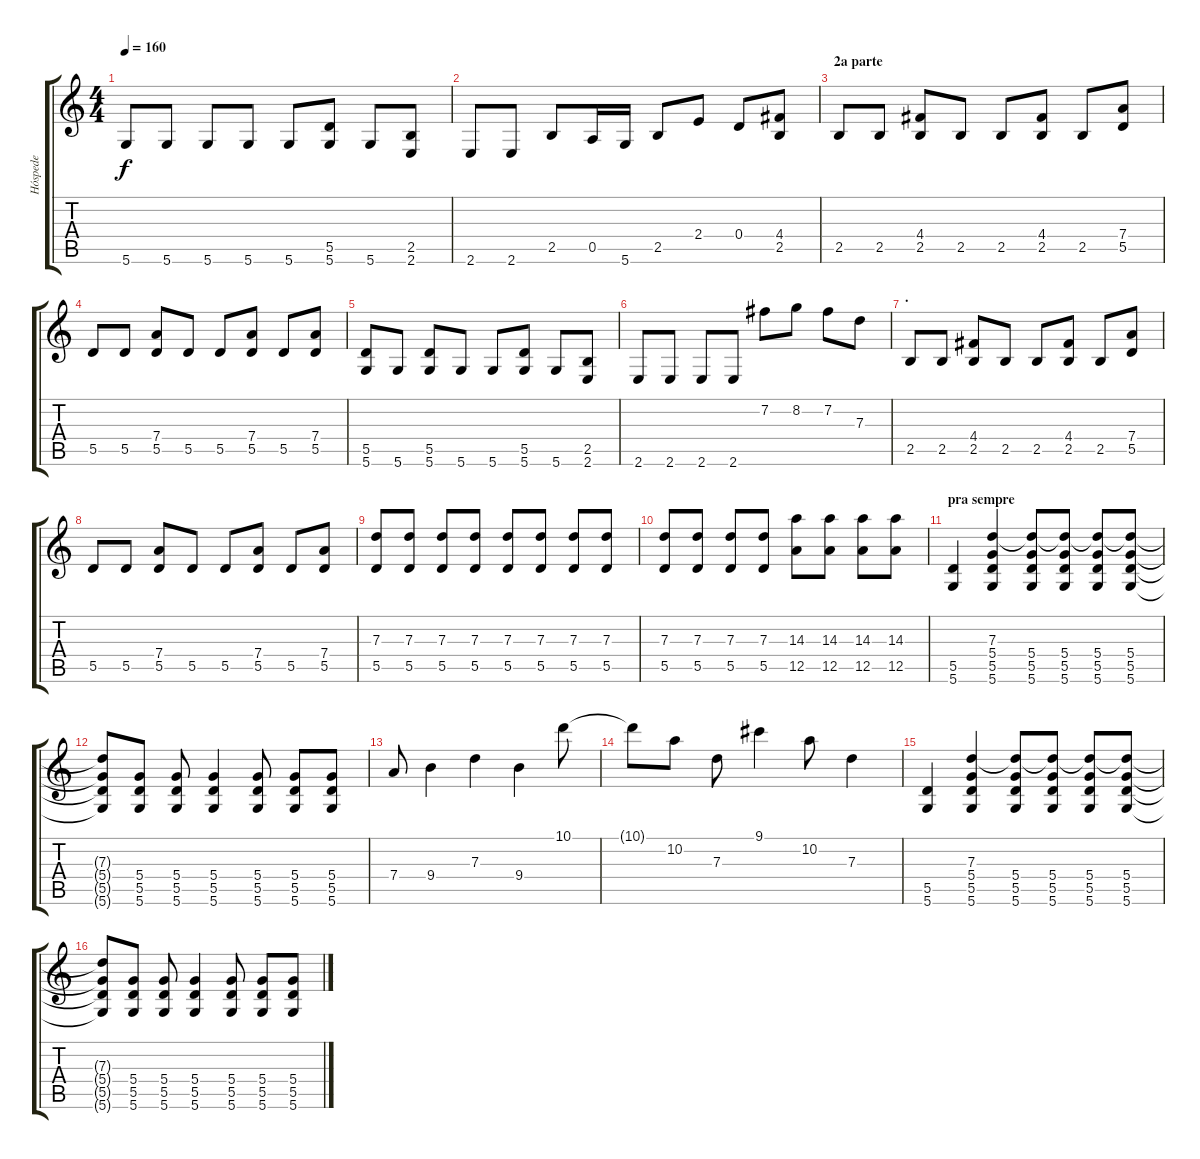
\track ("Hóspede" "Hóspede") {instrument distortionguitar}
\staff {score tabs}
\tuning (E4 B3 G3 D3 A2 D2) {hide}
\ts (4 4)
\tempo 160
\clef g2
\ks c
5.6.8{dy f} 5.6.8 5.6.8 5.6.8 5.6.8 (5.5 5.6).8 5.6.8 (2.5 2.6).8 |
2.6.8 2.6.8 2.5.8 0.5.16 5.6.16 2.5.8 2.4.8 0.4.8 (4.4 2.5).8 |
\section ("" "2a parte")
2.5.8 2.5.8 (4.4 2.5).8 2.5.8 2.5.8 (4.4 2.5).8 2.5.8 (7.4 5.5).8 |
5.5.8 5.5.8 (7.4 5.5).8 5.5.8 5.5.8 (7.4 5.5).8 5.5.8 (7.4 5.5).8 |
(5.5 5.6).8 5.6.8 (5.5 5.6).8 5.6.8 5.6.8 (5.5 5.6).8 5.6.8 (2.5 2.6).8 |
2.6.8 2.6.8 2.6.8 2.6.8 7.2.8 8.2.8 7.2.8 7.3.8 |
\section ("" ".")
2.5.8 2.5.8 (4.4 2.5).8 2.5.8 2.5.8 (4.4 2.5).8 2.5.8 (7.4 5.5).8 |
5.5.8 5.5.8 (7.4 5.5).8 5.5.8 5.5.8 (7.4 5.5).8 5.5.8 (7.4 5.5).8 |
(7.3 5.5).8 (7.3 5.5).8 (7.3 5.5).8 (7.3 5.5).8 (7.3 5.5).8 (7.3 5.5).8 (7.3 5.5).8 (7.3 5.5).8 |
(7.3 5.5).8 (7.3 5.5).8 (7.3 5.5).8 (7.3 5.5).8 (14.3 12.5).8 (14.3 12.5).8 (14.3 12.5).8 (14.3 12.5).8 |
\section ("" "pra sempre")
(5.5 5.6).4 (7.3 5.4 5.5 5.6).4 (7.3{t} 5.4 5.5 5.6).8 (7.3{t} 5.4 5.5 5.6).8 (7.3{t} 5.4 5.5 5.6).8 (7.3{t} 5.4 5.5 5.6).8 |
(7.3{t} 5.4{t} 5.5{t} 5.6{t}).8 (5.4 5.5 5.6).8 (5.4 5.5 5.6).8 (5.4 5.5 5.6).4 (5.4 5.5 5.6).8 (5.4 5.5 5.6).8 (5.4 5.5 5.6).8 |
7.4.8 9.4.4 7.3.4 9.4.4 10.1.8 |
10.1{t}.8 10.2.8 7.3.8 9.1.4 10.2.8 7.3.4 |
(5.5 5.6).4 (7.3 5.4 5.5 5.6).4 (7.3{t} 5.4 5.5 5.6).8 (7.3{t} 5.4 5.5 5.6).8 (7.3{t} 5.4 5.5 5.6).8 (7.3{t} 5.4 5.5 5.6).8 |
(7.3{t} 5.4{t} 5.5{t} 5.6{t}).8 (5.4 5.5 5.6).8 (5.4 5.5 5.6).8 (5.4 5.5 5.6).4 (5.4 5.5 5.6).8 (5.4 5.5 5.6).8 (5.4 5.5 5.6).8
